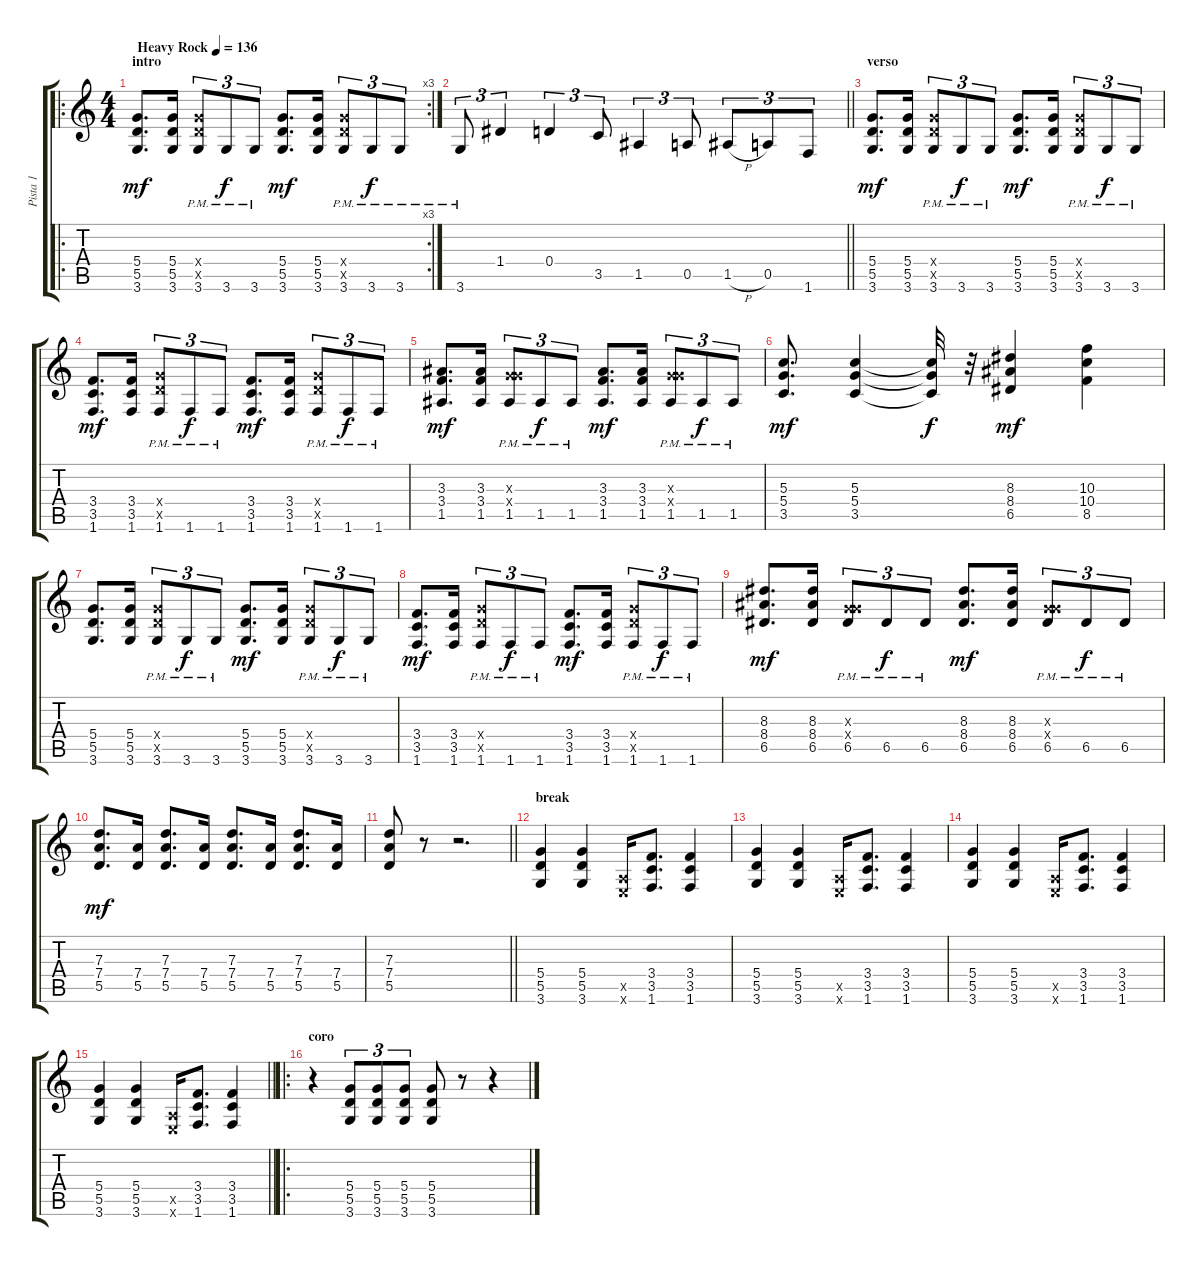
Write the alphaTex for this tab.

\track ("Pista 1" "Pista 1") {instrument overdrivenguitar}
\staff {score tabs}
\tuning (E4 B3 G3 D3 A2 E2) {hide}
\ro
\rc 3
\ts (4 4)
\section ("" "intro")
\tempo (136 "Heavy Rock")
\clef g2
\ks c
(5.4 5.5 3.6).8{d dy mf instrument overdrivenguitar} (5.4 5.5 3.6).16 (5.4{x} 5.5{x} 3.6{pm}).8{tu (3 2)} 3.6{pm}.8{tu (3 2) dy f} 3.6{pm}.8{tu (3 2)} (5.4 5.5 3.6).8{d dy mf} (5.4 5.5 3.6).16 (5.4{x} 5.5{x} 3.6{pm}).8{tu (3 2)} 3.6{pm}.8{tu (3 2) dy f} 3.6{pm}.8{tu (3 2)} |
\barLineRight lightlight
3.6{pm}.8{tu (3 2)} 1.4.4{tu (3 2)} 0.4.4{tu (3 2)} 3.5.8{tu (3 2)} 1.5.4{tu (3 2)} 0.5.8{tu (3 2)} 1.5{h}.8{tu (3 2)} 0.5.8{tu (3 2)} 1.6.8{tu (3 2)} |
\section ("" "verso")
(5.4 5.5 3.6).8{d dy mf} (5.4 5.5 3.6).16 (5.4{x} 5.5{x} 3.6{pm}).8{tu (3 2)} 3.6{pm}.8{tu (3 2) dy f} 3.6{pm}.8{tu (3 2)} (5.4 5.5 3.6).8{d dy mf} (5.4 5.5 3.6).16 (5.4{x} 5.5{x} 3.6{pm}).8{tu (3 2)} 3.6{pm}.8{tu (3 2) dy f} 3.6{pm}.8{tu (3 2)} |
(3.4 3.5 1.6).8{d dy mf} (3.4 3.5 1.6).16 (5.4{x} 5.5{x} 1.6{pm}).8{tu (3 2)} 1.6{pm}.8{tu (3 2) dy f} 1.6{pm}.8{tu (3 2)} (3.4 3.5 1.6).8{d dy mf} (3.4 3.5 1.6).16 (5.4{x} 5.5{x} 1.6{pm}).8{tu (3 2)} 1.6{pm}.8{tu (3 2) dy f} 1.6{pm}.8{tu (3 2)} |
(3.3 3.4 1.5).8{d dy mf} (3.3 3.4 1.5).16 (0.3{x} 5.4{x} 1.5{pm}).8{tu (3 2)} 1.5{pm}.8{tu (3 2) dy f} 1.5{pm}.8{tu (3 2)} (3.3 3.4 1.5).8{d dy mf} (3.3 3.4 1.5).16 (0.3{x} 5.4{x} 1.5{pm}).8{tu (3 2)} 1.5{pm}.8{tu (3 2) dy f} 1.5{pm}.8{tu (3 2)} |
(5.3 5.4 3.5).8{d dy mf} (5.3 5.4 3.5).4 (5.3{t} 5.4{t} 3.5{t}).32{dy f} r.32 (8.3 8.4 6.5).4{dy mf} (10.3 10.4 8.5).4 |
(5.4 5.5 3.6).8{d} (5.4 5.5 3.6).16 (5.4{x} 5.5{x} 3.6{pm}).8{tu (3 2)} 3.6{pm}.8{tu (3 2) dy f} 3.6{pm}.8{tu (3 2)} (5.4 5.5 3.6).8{d dy mf} (5.4 5.5 3.6).16 (5.4{x} 5.5{x} 3.6{pm}).8{tu (3 2)} 3.6{pm}.8{tu (3 2) dy f} 3.6{pm}.8{tu (3 2)} |
(3.4 3.5 1.6).8{d dy mf} (3.4 3.5 1.6).16 (5.4{x} 5.5{x} 1.6{pm}).8{tu (3 2)} 1.6{pm}.8{tu (3 2) dy f} 1.6{pm}.8{tu (3 2)} (3.4 3.5 1.6).8{d dy mf} (3.4 3.5 1.6).16 (5.4{x} 5.5{x} 1.6{pm}).8{tu (3 2)} 1.6{pm}.8{tu (3 2) dy f} 1.6{pm}.8{tu (3 2)} |
(8.3 8.4 6.5).8{d dy mf} (8.3 8.4 6.5).16 (0.3{x} 5.4{x} 6.5{pm}).8{tu (3 2)} 6.5{pm}.8{tu (3 2) dy f} 6.5{pm}.8{tu (3 2)} (8.3 8.4 6.5).8{d dy mf} (8.3 8.4 6.5).16 (0.3{x} 5.4{x} 6.5{pm}).8{tu (3 2)} 6.5{pm}.8{tu (3 2) dy f} 6.5{pm}.8{tu (3 2)} |
(7.3 7.4 5.5).8{d dy mf} (7.4 5.5).16 (7.3 7.4 5.5).8{d} (7.4 5.5).16 (7.3 7.4 5.5).8{d} (7.4 5.5).16 (7.3 7.4 5.5).8{d} (7.4 5.5).16 |
\barLineRight lightlight
(7.3 7.4 5.5).8 r.8 r.2{d} |
\section ("" "break")
(5.4 5.5 3.6).4 (5.4 5.5 3.6).4 (0.5{x} 0.6{x}).16 (3.4 3.5 1.6).8{d} (3.4 3.5 1.6).4 |
(5.4 5.5 3.6).4 (5.4 5.5 3.6).4 (0.5{x} 0.6{x}).16 (3.4 3.5 1.6).8{d} (3.4 3.5 1.6).4 |
(5.4 5.5 3.6).4 (5.4 5.5 3.6).4 (0.5{x} 0.6{x}).16 (3.4 3.5 1.6).8{d} (3.4 3.5 1.6).4 |
\barLineRight lightlight
(5.4 5.5 3.6).4 (5.4 5.5 3.6).4 (0.5{x} 0.6{x}).16 (3.4 3.5 1.6).8{d} (3.4 3.5 1.6).4 |
\ro
\section ("" "coro")
r.4 (5.4 5.5 3.6).8{tu (3 2)} (5.4 5.5 3.6).8{tu (3 2)} (5.4 5.5 3.6).8{tu (3 2)} (5.4 5.5 3.6).8 r.8 r.4
